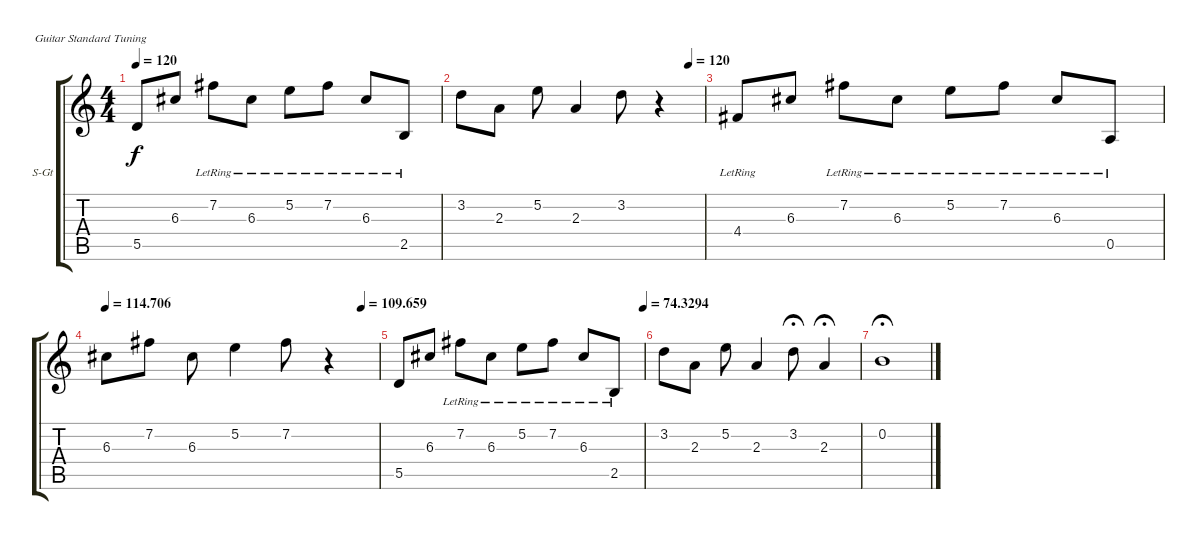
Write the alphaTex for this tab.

\defaultSystemsLayout 4
\bracketExtendMode groupsimilarinstruments
\firstSystemTrackNameOrientation horizontal
\otherSystemsTrackNameOrientation horizontal
\track ("Steel Guitar" "S-Gt") {instrument acousticguitarsteel}
\staff {score tabs}
\tuning (E4 B3 G3 D3 A2 E2)
\ts (4 4)
\tempo 120
\clef g2
\ks c
5.5.8{dy f} 6.3.8 7.2{lr}.8 6.3{lr}.8 5.2{lr}.8 7.2{lr}.8 6.3{lr}.8 2.5{lr}.8 |
\tempo (120 0.9375)
3.2.8 2.3.8 5.2.8 2.3.4 3.2.8 r.4 |
4.4{lr}.8 6.3.8 7.2{lr}.8 6.3{lr}.8 5.2{lr}.8 7.2{lr}.8 6.3{lr}.8 0.5{lr}.8 |
\tempo
114.706
\tempo (109.659 0.9375)
6.3.8 7.2.8 6.3.8 5.2.4 7.2.8 r.4 |
\tempo (74.3294 1)
5.5.8 6.3.8 7.2{lr}.8 6.3{lr}.8 5.2{lr}.8 7.2{lr}.8 6.3{lr}.8 2.5{lr}.8 |
3.2.8 2.3.8 5.2.8 2.3.4 3.2.8{fermata (medium 0.5)} 2.3.4{fermata (medium 1)} |
0.2.1{fermata (medium 1)}
